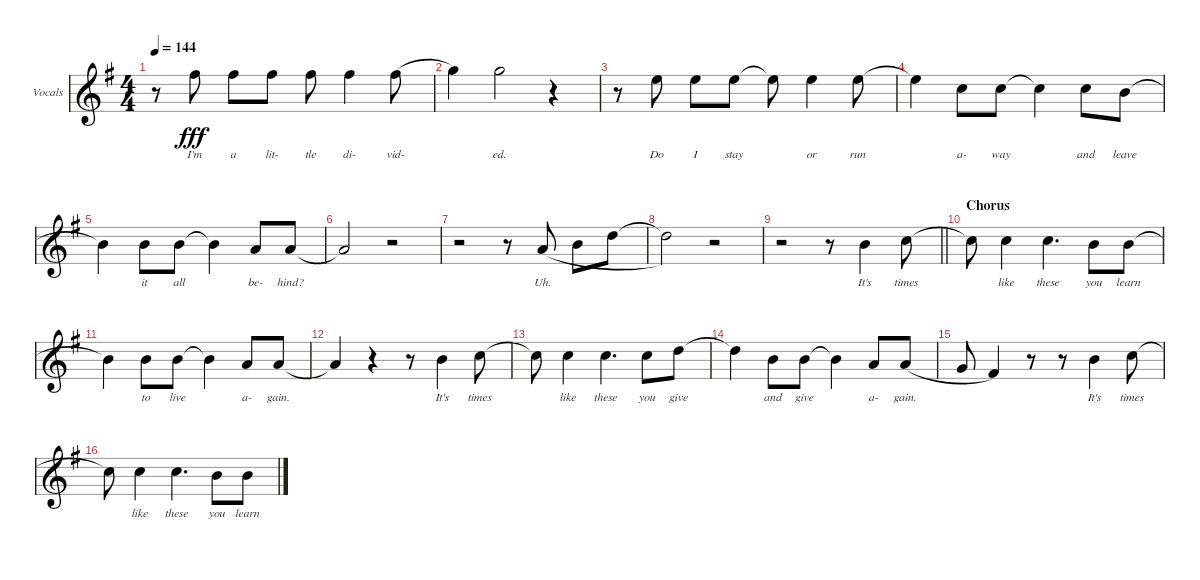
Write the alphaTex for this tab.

\bracketExtendMode groupsimilarinstruments
\firstSystemTrackNameOrientation horizontal
\otherSystemsTrackNameOrientation horizontal
\track ("Vocals" "Vocals") {instrument distortionguitar}
\staff {score}
\tuning (E4 B3 G3 D3 A2 E2)
\ts (4 4)
\tempo 144
\clef g2
\scale
0.333333
\ks g
r.8{dy fff} 2.1.8{lyrics (0 "I'm") lyrics (1 "") lyrics (2 "") lyrics (3 "") lyrics (4 "")} 2.1.8{lyrics (0 "a") lyrics (1 "") lyrics (2 "") lyrics (3 "") lyrics (4 "")} 2.1.8{lyrics (0 "lit-") lyrics (1 "") lyrics (2 "") lyrics (3 "") lyrics (4 "")} 2.1.8{lyrics (0 "tle") lyrics (1 "") lyrics (2 "") lyrics (3 "") lyrics (4 "")} 2.1.4{lyrics (0 "di-") lyrics (1 "") lyrics (2 "") lyrics (3 "") lyrics (4 "")} 2.1.8{lyrics (0 "vid-") lyrics (1 "") lyrics (2 "") lyrics (3 "") lyrics (4 "") legatoorigin} |
\scale
0.333333 3.1.4{lyrics (0 "") lyrics (1 "") lyrics (2 "") lyrics (3 "") lyrics (4 "")} 3.1.2{lyrics (0 "ed.") lyrics (1 "") lyrics (2 "") lyrics (3 "") lyrics (4 "")} r.4 |
\scale
0.333333 r.8 0.1.8{lyrics (0 "Do") lyrics (1 "") lyrics (2 "") lyrics (3 "") lyrics (4 "")} 0.1.8{lyrics (0 "I") lyrics (1 "") lyrics (2 "") lyrics (3 "") lyrics (4 "")} 0.1.8{lyrics (0 "stay") lyrics (1 "") lyrics (2 "") lyrics (3 "") lyrics (4 "")} 0.1{t}.8{lyrics (0 "") lyrics (1 "") lyrics (2 "") lyrics (3 "") lyrics (4 "")} 0.1.4{lyrics (0 "or") lyrics (1 "") lyrics (2 "") lyrics (3 "") lyrics (4 "")} 0.1.8{lyrics (0 "run") lyrics (1 "") lyrics (2 "") lyrics (3 "") lyrics (4 "")} |
\scale
0.333333 0.1{t}.4{lyrics (0 "") lyrics (1 "") lyrics (2 "") lyrics (3 "") lyrics (4 "")} 1.2.8{lyrics (0 "a-") lyrics (1 "") lyrics (2 "") lyrics (3 "") lyrics (4 "")} 1.2.8{lyrics (0 "way") lyrics (1 "") lyrics (2 "") lyrics (3 "") lyrics (4 "")} 1.2{t}.4{lyrics (0 "") lyrics (1 "") lyrics (2 "") lyrics (3 "") lyrics (4 "")} 1.2.8{lyrics (0 "and") lyrics (1 "") lyrics (2 "") lyrics (3 "") lyrics (4 "")} 0.2.8{lyrics (0 "leave") lyrics (1 "") lyrics (2 "") lyrics (3 "") lyrics (4 "")} |
\scale
0.333333 0.2{t}.4{lyrics (0 "") lyrics (1 "") lyrics (2 "") lyrics (3 "") lyrics (4 "")} 0.2.8{lyrics (0 "it") lyrics (1 "") lyrics (2 "") lyrics (3 "") lyrics (4 "")} 0.2.8{lyrics (0 "all") lyrics (1 "") lyrics (2 "") lyrics (3 "") lyrics (4 "")} 0.2{t}.4{lyrics (0 "") lyrics (1 "") lyrics (2 "") lyrics (3 "") lyrics (4 "")} 2.3.8{lyrics (0 "be-") lyrics (1 "") lyrics (2 "") lyrics (3 "") lyrics (4 "")} 2.3.8{lyrics (0 "hind?") lyrics (1 "") lyrics (2 "") lyrics (3 "") lyrics (4 "")} |
\scale
0.333333 2.3{t}.2{lyrics (0 "") lyrics (1 "") lyrics (2 "") lyrics (3 "") lyrics (4 "")} r.2 |
\scale
0.333333 r.2 r.8 2.3.8{lyrics (0 "Uh.") lyrics (1 "") lyrics (2 "") lyrics (3 "") lyrics (4 "") legatoorigin} 0.2.8{lyrics (0 "") lyrics (1 "") lyrics (2 "") lyrics (3 "") lyrics (4 "") legatoorigin} 3.2.8{lyrics (0 "") lyrics (1 "") lyrics (2 "") lyrics (3 "") lyrics (4 "") legatoorigin} |
\scale
0.333333 3.2{t}.2{lyrics (0 "") lyrics (1 "") lyrics (2 "") lyrics (3 "") lyrics (4 "")} r.2 |
\scale
0.333333
\barLineRight lightlight
r.2 r.8 0.2.4{lyrics (0 "It's") lyrics (1 "") lyrics (2 "") lyrics (3 "") lyrics (4 "")} 1.2.8{lyrics (0 "times") lyrics (1 "") lyrics (2 "") lyrics (3 "") lyrics (4 "")} |
\section ("" "Chorus")
\scale
0.333333 1.2{t}.8{lyrics (0 "") lyrics (1 "") lyrics (2 "") lyrics (3 "") lyrics (4 "")} 1.2.4{lyrics (0 "like") lyrics (1 "") lyrics (2 "") lyrics (3 "") lyrics (4 "")} 1.2.4{d lyrics (0 "these") lyrics (1 "") lyrics (2 "") lyrics (3 "") lyrics (4 "")} 0.2.8{lyrics (0 "you") lyrics (1 "") lyrics (2 "") lyrics (3 "") lyrics (4 "")} 0.2.8{lyrics (0 "learn") lyrics (1 "") lyrics (2 "") lyrics (3 "") lyrics (4 "")} |
\scale
0.333333 0.2{t}.4{lyrics (0 "") lyrics (1 "") lyrics (2 "") lyrics (3 "") lyrics (4 "")} 0.2.8{lyrics (0 "to") lyrics (1 "") lyrics (2 "") lyrics (3 "") lyrics (4 "")} 0.2.8{lyrics (0 "live") lyrics (1 "") lyrics (2 "") lyrics (3 "") lyrics (4 "")} 0.2{t}.4{lyrics (0 "") lyrics (1 "") lyrics (2 "") lyrics (3 "") lyrics (4 "")} 2.3.8{lyrics (0 "a-") lyrics (1 "") lyrics (2 "") lyrics (3 "") lyrics (4 "")} 2.3.8{lyrics (0 "gain.") lyrics (1 "") lyrics (2 "") lyrics (3 "") lyrics (4 "")} |
\scale
0.333333 2.3{t}.4{lyrics (0 "") lyrics (1 "") lyrics (2 "") lyrics (3 "") lyrics (4 "")} r.4 r.8 0.2.4{lyrics (0 "It's") lyrics (1 "") lyrics (2 "") lyrics (3 "") lyrics (4 "")} 1.2.8{lyrics (0 "times") lyrics (1 "") lyrics (2 "") lyrics (3 "") lyrics (4 "")} |
\scale
0.333333 1.2{t}.8{lyrics (0 "") lyrics (1 "") lyrics (2 "") lyrics (3 "") lyrics (4 "")} 1.2.4{lyrics (0 "like") lyrics (1 "") lyrics (2 "") lyrics (3 "") lyrics (4 "")} 1.2.4{d lyrics (0 "these") lyrics (1 "") lyrics (2 "") lyrics (3 "") lyrics (4 "")} 1.2.8{lyrics (0 "you") lyrics (1 "") lyrics (2 "") lyrics (3 "") lyrics (4 "")} 7.3.8{lyrics (0 "give") lyrics (1 "") lyrics (2 "") lyrics (3 "") lyrics (4 "")} |
\scale
0.333333 7.3{t}.4{lyrics (0 "") lyrics (1 "") lyrics (2 "") lyrics (3 "") lyrics (4 "")} 0.2.8{lyrics (0 "and") lyrics (1 "") lyrics (2 "") lyrics (3 "") lyrics (4 "")} 0.2.8{lyrics (0 "give") lyrics (1 "") lyrics (2 "") lyrics (3 "") lyrics (4 "")} 0.2{t}.4{lyrics (0 "") lyrics (1 "") lyrics (2 "") lyrics (3 "") lyrics (4 "")} 2.3.8{lyrics (0 "a-") lyrics (1 "") lyrics (2 "") lyrics (3 "") lyrics (4 "")} 2.3.8{lyrics (0 "gain.") lyrics (1 "") lyrics (2 "") lyrics (3 "") lyrics (4 "") legatoorigin} |
\scale
0.333333 0.3.8{lyrics (0 "") lyrics (1 "") lyrics (2 "") lyrics (3 "") lyrics (4 "") legatoorigin} 4.4.4{lyrics (0 "") lyrics (1 "") lyrics (2 "") lyrics (3 "") lyrics (4 "")} r.8 r.8 0.2.4{lyrics (0 "It's") lyrics (1 "") lyrics (2 "") lyrics (3 "") lyrics (4 "")} 1.2.8{lyrics (0 "times") lyrics (1 "") lyrics (2 "") lyrics (3 "") lyrics (4 "")} |
\scale
0.333333 1.2{t}.8{lyrics (0 "") lyrics (1 "") lyrics (2 "") lyrics (3 "") lyrics (4 "")} 1.2.4{lyrics (0 "like") lyrics (1 "") lyrics (2 "") lyrics (3 "") lyrics (4 "")} 1.2.4{d lyrics (0 "these") lyrics (1 "") lyrics (2 "") lyrics (3 "") lyrics (4 "")} 0.2.8{lyrics (0 "you") lyrics (1 "") lyrics (2 "") lyrics (3 "") lyrics (4 "")} 0.2.8{lyrics (0 "learn") lyrics (1 "") lyrics (2 "") lyrics (3 "") lyrics (4 "")}
